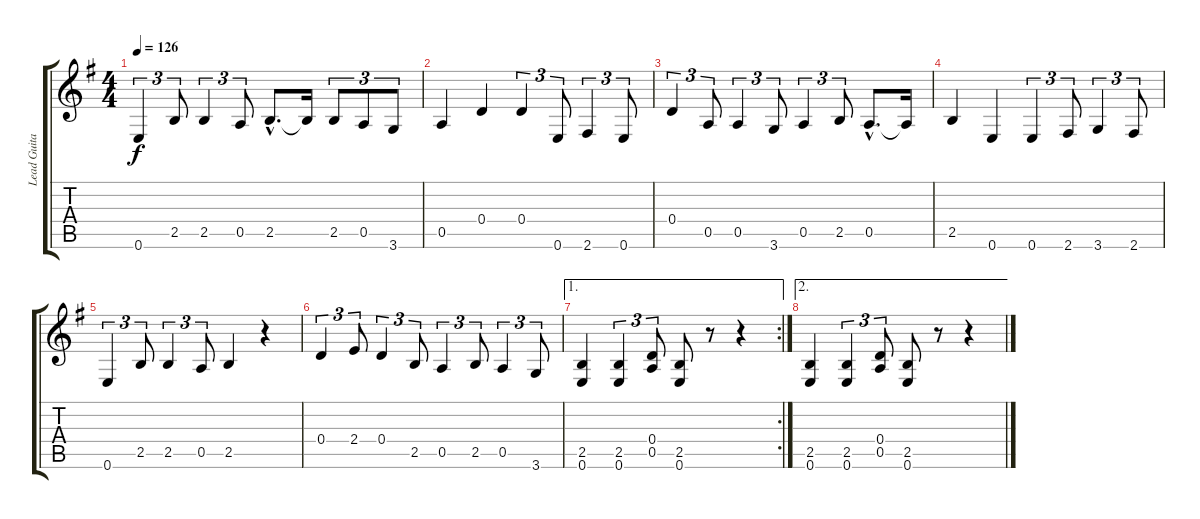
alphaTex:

\track ("Lead Guitar" "Lead Guita") {instrument overdrivenguitar}
\staff {score tabs}
\tuning (E4 B3 G3 D3 A2 E2) {hide}
\ts (4 4)
\tempo 126
\clef g2
\ks eminor
0.6.4{tu (3 2) dy f} 2.5.8{tu (3 2)} 2.5.4{tu (3 2)} 0.5.8{tu (3 2)} 2.5{hac}.8{d} 2.5{t}.16 2.5.8{tu (3 2)} 0.5.8{tu (3 2)} 3.6.8{tu (3 2)} |
0.5.4 0.4.4 0.4.4{tu (3 2)} 0.6.8{tu (3 2)} 2.6.4{tu (3 2)} 0.6.8{tu (3 2)} |
0.4.4{tu (3 2)} 0.5.8{tu (3 2)} 0.5.4{tu (3 2)} 3.6.8{tu (3 2)} 0.5.4{tu (3 2)} 2.5.8{tu (3 2)} 0.5{hac}.8{d} 0.5{t}.16 |
2.5.4 0.6.4 0.6.4{tu (3 2)} 2.6.8{tu (3 2)} 3.6.4{tu (3 2)} 2.6.8{tu (3 2)} |
0.6.4{tu (3 2)} 2.5.8{tu (3 2)} 2.5.4{tu (3 2)} 0.5.8{tu (3 2)} 2.5.4 r.4 |
0.4.4{tu (3 2)} 2.4.8{tu (3 2)} 0.4.4{tu (3 2)} 2.5.8{tu (3 2)} 0.5.4{tu (3 2)} 2.5.8{tu (3 2)} 0.5.4{tu (3 2)} 3.6.8{tu (3 2)} |
\ae 1
\rc 2
(2.5 0.6).4 (2.5 0.6).4{tu (3 2)} (0.4 0.5).8{tu (3 2)} (2.5 0.6).8 r.8 r.4 |
\ae 2
(2.5 0.6).4 (2.5 0.6).4{tu (3 2)} (0.4 0.5).8{tu (3 2)} (2.5 0.6).8 r.8 r.4
